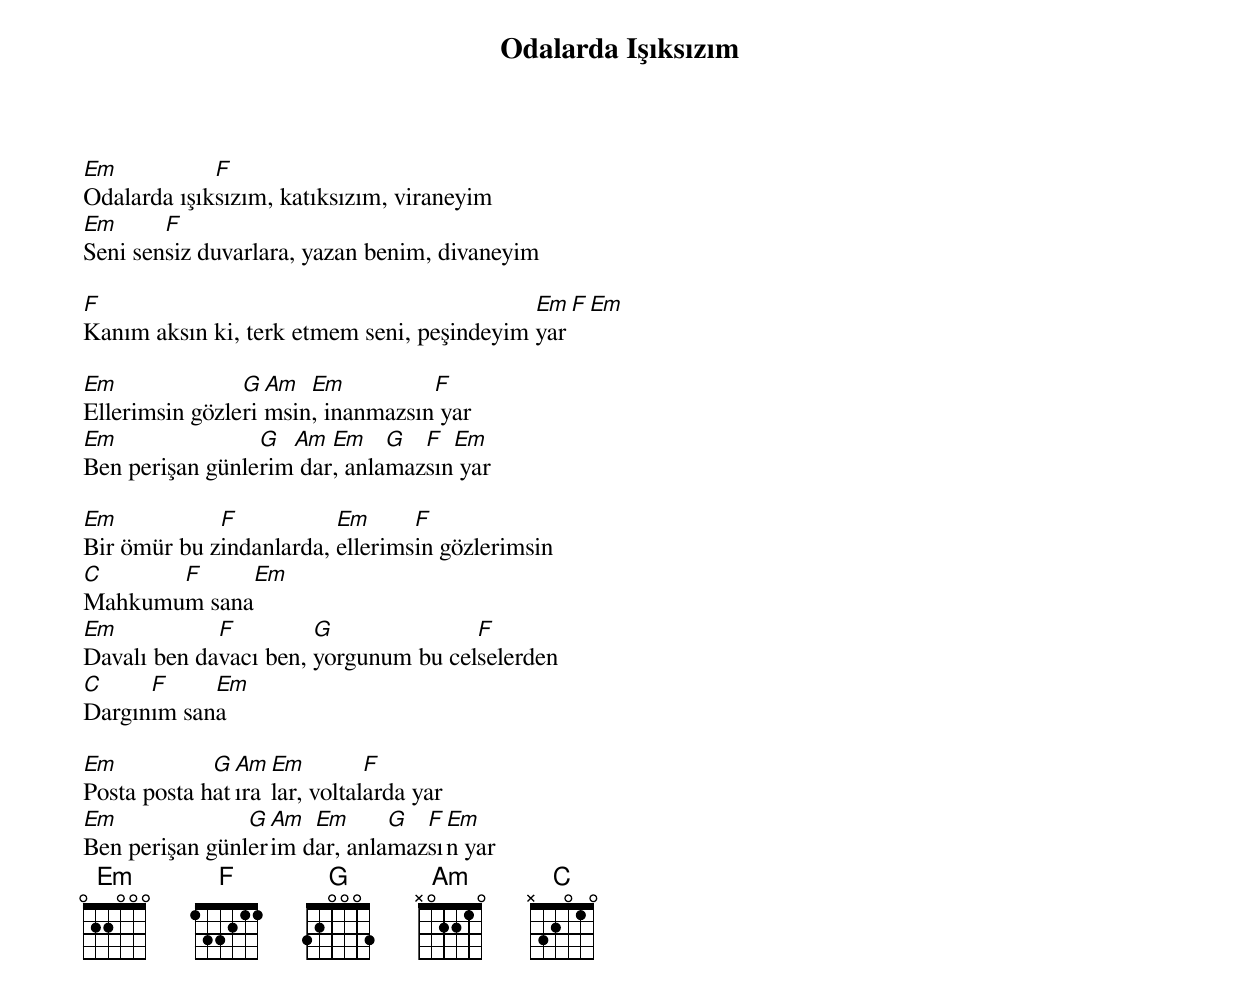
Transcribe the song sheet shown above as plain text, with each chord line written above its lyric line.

{title: Odalarda Işıksızım}
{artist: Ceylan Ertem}

Em           F
Odalarda ışıksızım, katıksızım, viraneyim
Em      F
Seni sensiz duvarlara, yazan benim, divaneyim

F                                           Em  F Em
Kanım aksın ki, terk etmem seni, peşindeyim yar

Em              G Am  Em          F
Ellerimsin gözlerimsin, inanmazsın yar
Em               G  Am  Em    G  F  Em
Ben perişan günlerim dar, anlamazsın yar

Em           F           Em      F
Bir ömür bu zindanlarda, ellerimsin gözlerimsin
C      F      Em
Mahkumum sana
Em           F         G              F
Davalı ben davacı ben, yorgunum bu celselerden
C     F     Em
Dargınım sana

Em           G Am Em         F
Posta posta hatıralar, voltalarda yar
Em              G Am  Em      G  F Em
Ben perişan günlerim dar, anlamazsın yar
